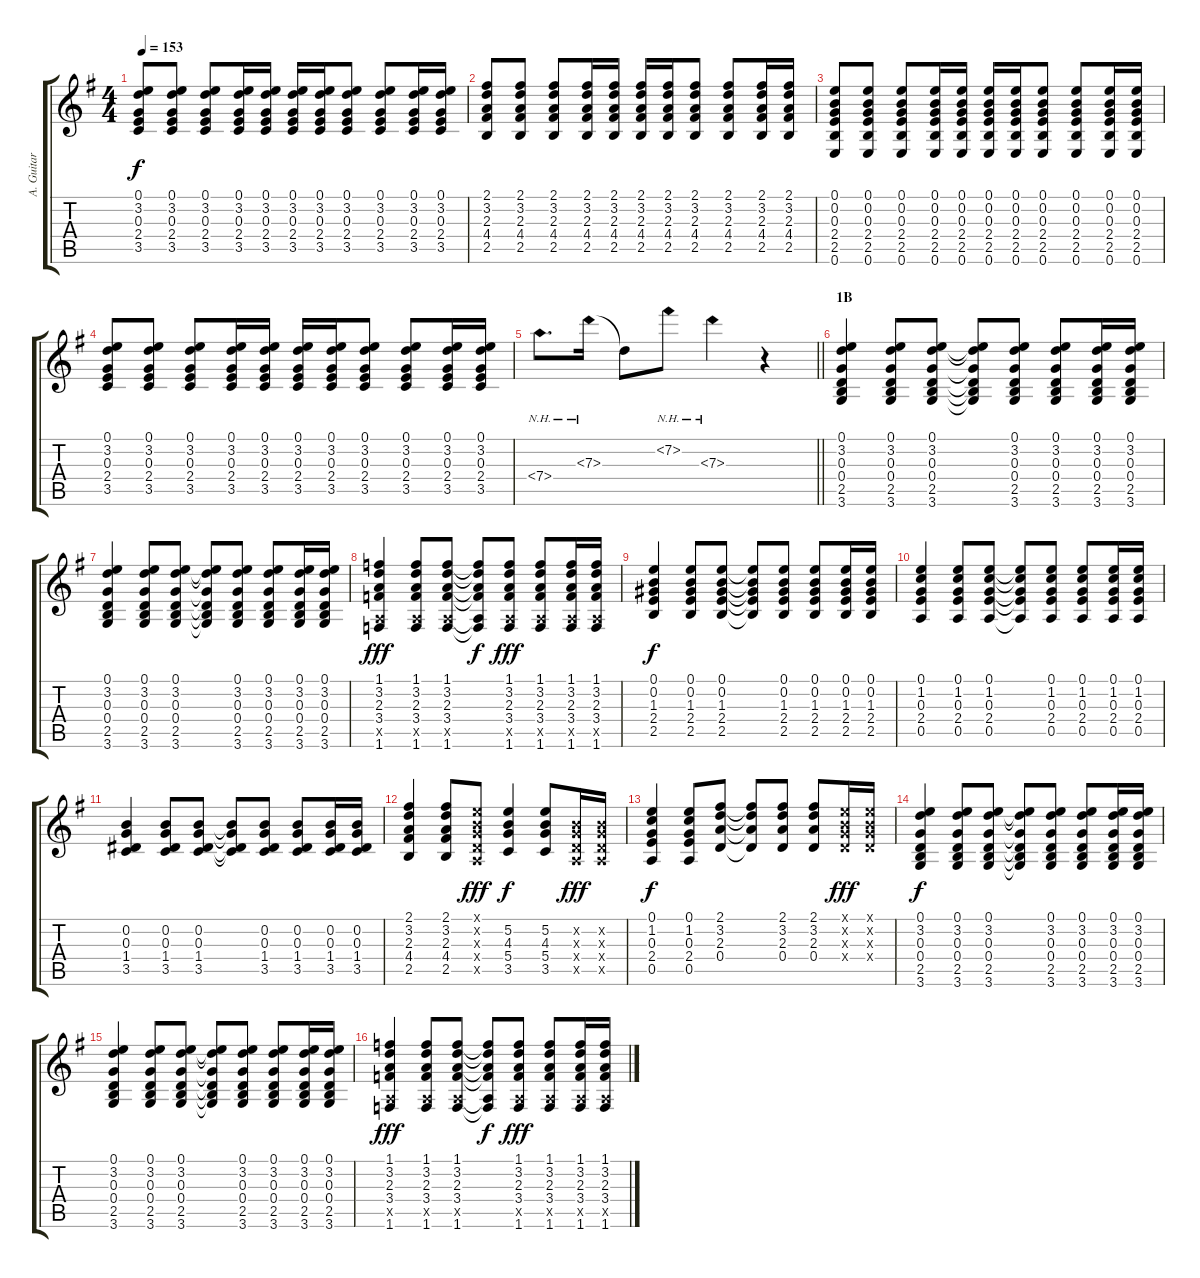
\track ("A. Guitar" "A. Guitar") {instrument acousticguitarsteel}
\staff {score tabs}
\tuning (E4 B3 G3 D3 A2 E2) {hide}
\ts (4 4)
\tempo 153
\clef g2
\ks g
(0.1 3.2 0.3 2.4 3.5).8{dy f} (0.1 3.2 0.3 2.4 3.5).8 (0.1 3.2 0.3 2.4 3.5).8 (0.1 3.2 0.3 2.4 3.5).16 (0.1 3.2 0.3 2.4 3.5).16 (0.1 3.2 0.3 2.4 3.5).16 (0.1 3.2 0.3 2.4 3.5).16 (0.1 3.2 0.3 2.4 3.5).8 (0.1 3.2 0.3 2.4 3.5).8 (0.1 3.2 0.3 2.4 3.5).16 (0.1 3.2 0.3 2.4 3.5).16 |
(2.1 3.2 2.3 4.4 2.5).8 (2.1 3.2 2.3 4.4 2.5).8 (2.1 3.2 2.3 4.4 2.5).8 (2.1 3.2 2.3 4.4 2.5).16 (2.1 3.2 2.3 4.4 2.5).16 (2.1 3.2 2.3 4.4 2.5).16 (2.1 3.2 2.3 4.4 2.5).16 (2.1 3.2 2.3 4.4 2.5).8 (2.1 3.2 2.3 4.4 2.5).8 (2.1 3.2 2.3 4.4 2.5).16 (2.1 3.2 2.3 4.4 2.5).16 |
(0.1 0.2 0.3 2.4 2.5 0.6).8 (0.1 0.2 0.3 2.4 2.5 0.6).8 (0.1 0.2 0.3 2.4 2.5 0.6).8 (0.1 0.2 0.3 2.4 2.5 0.6).16 (0.1 0.2 0.3 2.4 2.5 0.6).16 (0.1 0.2 0.3 2.4 2.5 0.6).16 (0.1 0.2 0.3 2.4 2.5 0.6).16 (0.1 0.2 0.3 2.4 2.5 0.6).8 (0.1 0.2 0.3 2.4 2.5 0.6).8 (0.1 0.2 0.3 2.4 2.5 0.6).16 (0.1 0.2 0.3 2.4 2.5 0.6).16 |
(0.1 3.2 0.3 2.4 3.5).8 (0.1 3.2 0.3 2.4 3.5).8 (0.1 3.2 0.3 2.4 3.5).8 (0.1 3.2 0.3 2.4 3.5).16 (0.1 3.2 0.3 2.4 3.5).16 (0.1 3.2 0.3 2.4 3.5).16 (0.1 3.2 0.3 2.4 3.5).16 (0.1 3.2 0.3 2.4 3.5).8 (0.1 3.2 0.3 2.4 3.5).8 (0.1 3.2 0.3 2.4 3.5).16 (0.1 3.2 0.3 2.4 3.5).16 |
\barLineRight lightlight
7.4{nh}.8{d} 7.3{nh}.16 7.3{t}.8 7.2{nh}.8 7.3{nh}.4 r.4 |
\section ("" "1B")
(0.1 3.2 0.3 0.4 2.5 3.6).4 (0.1 3.2 0.3 0.4 2.5 3.6).8 (0.1 3.2 0.3 0.4 2.5 3.6).8 (0.1{t} 3.2{t} 0.3{t} 0.4{t} 2.5{t} 3.6{t}).8 (0.1 3.2 0.3 0.4 2.5 3.6).8 (0.1 3.2 0.3 0.4 2.5 3.6).8 (0.1 3.2 0.3 0.4 2.5 3.6).16 (0.1 3.2 0.3 0.4 2.5 3.6).16 |
(0.1 3.2 0.3 0.4 2.5 3.6).4 (0.1 3.2 0.3 0.4 2.5 3.6).8 (0.1 3.2 0.3 0.4 2.5 3.6).8 (0.1{t} 3.2{t} 0.3{t} 0.4{t} 2.5{t} 3.6{t}).8 (0.1 3.2 0.3 0.4 2.5 3.6).8 (0.1 3.2 0.3 0.4 2.5 3.6).8 (0.1 3.2 0.3 0.4 2.5 3.6).16 (0.1 3.2 0.3 0.4 2.5 3.6).16 |
(1.1 3.2 2.3 3.4 0.5{x} 1.6).4{dy fff} (1.1 3.2 2.3 3.4 0.5{x} 1.6).8 (1.1 3.2 2.3 3.4 0.5{x} 1.6).8 (1.1{t} 3.2{t} 2.3{t} 3.4{t} 0.5{t} 1.6{t}).8{dy f} (1.1 3.2 2.3 3.4 0.5{x} 1.6).8{dy fff} (1.1 3.2 2.3 3.4 0.5{x} 1.6).8 (1.1 3.2 2.3 3.4 0.5{x} 1.6).16 (1.1 3.2 2.3 3.4 0.5{x} 1.6).16 |
(0.1 0.2 1.3 2.4 2.5).4{dy f} (0.1 0.2 1.3 2.4 2.5).8 (0.1 0.2 1.3 2.4 2.5).8 (0.1{t} 0.2{t} 1.3{t} 2.4{t} 2.5{t}).8 (0.1 0.2 1.3 2.4 2.5).8 (0.1 0.2 1.3 2.4 2.5).8 (0.1 0.2 1.3 2.4 2.5).16 (0.1 0.2 1.3 2.4 2.5).16 |
(0.1 1.2 0.3 2.4 0.5).4 (0.1 1.2 0.3 2.4 0.5).8 (0.1 1.2 0.3 2.4 0.5).8 (0.1{t} 1.2{t} 0.3{t} 2.4{t} 0.5{t}).8 (0.1 1.2 0.3 2.4 0.5).8 (0.1 1.2 0.3 2.4 0.5).8 (0.1 1.2 0.3 2.4 0.5).16 (0.1 1.2 0.3 2.4 0.5).16 |
(0.2 0.3 1.4 3.5).4 (0.2 0.3 1.4 3.5).8 (0.2 0.3 1.4 3.5).8 (0.2{t} 0.3{t} 1.4{t} 3.5{t}).8 (0.2 0.3 1.4 3.5).8 (0.2 0.3 1.4 3.5).8 (0.2 0.3 1.4 3.5).16 (0.2 0.3 1.4 3.5).16 |
(2.1 3.2 2.3 4.4 2.5).4 (2.1 3.2 2.3 4.4 2.5).8 (0.1{x} 0.2{x} 0.3{x} 0.4{x} 0.5{x}).8{dy fff} (5.2 4.3 5.4 3.5).4{dy f} (5.2 4.3 5.4 3.5).8 (0.2{x} 0.3{x} 0.4{x} 0.5{x}).16{dy fff} (0.2{x} 0.3{x} 0.4{x} 0.5{x}).16 |
(0.1 1.2 0.3 2.4 0.5).4{dy f} (0.1 1.2 0.3 2.4 0.5).8 (2.1 3.2 2.3 0.4).8 (2.1{t} 3.2{t} 2.3{t} 0.4{t}).8 (2.1 3.2 2.3 0.4).8 (2.1 3.2 2.3 0.4).8 (0.1{x} 0.2{x} 0.3{x} 0.4{x}).16{dy fff} (0.1{x} 0.2{x} 0.3{x} 0.4{x}).16 |
(0.1 3.2 0.3 0.4 2.5 3.6).4{dy f} (0.1 3.2 0.3 0.4 2.5 3.6).8 (0.1 3.2 0.3 0.4 2.5 3.6).8 (0.1{t} 3.2{t} 0.3{t} 0.4{t} 2.5{t} 3.6{t}).8 (0.1 3.2 0.3 0.4 2.5 3.6).8 (0.1 3.2 0.3 0.4 2.5 3.6).8 (0.1 3.2 0.3 0.4 2.5 3.6).16 (0.1 3.2 0.3 0.4 2.5 3.6).16 |
(0.1 3.2 0.3 0.4 2.5 3.6).4 (0.1 3.2 0.3 0.4 2.5 3.6).8 (0.1 3.2 0.3 0.4 2.5 3.6).8 (0.1{t} 3.2{t} 0.3{t} 0.4{t} 2.5{t} 3.6{t}).8 (0.1 3.2 0.3 0.4 2.5 3.6).8 (0.1 3.2 0.3 0.4 2.5 3.6).8 (0.1 3.2 0.3 0.4 2.5 3.6).16 (0.1 3.2 0.3 0.4 2.5 3.6).16 |
(1.1 3.2 2.3 3.4 0.5{x} 1.6).4{dy fff} (1.1 3.2 2.3 3.4 0.5{x} 1.6).8 (1.1 3.2 2.3 3.4 0.5{x} 1.6).8 (1.1{t} 3.2{t} 2.3{t} 3.4{t} 0.5{t} 1.6{t}).8{dy f} (1.1 3.2 2.3 3.4 0.5{x} 1.6).8{dy fff} (1.1 3.2 2.3 3.4 0.5{x} 1.6).8 (1.1 3.2 2.3 3.4 0.5{x} 1.6).16 (1.1 3.2 2.3 3.4 0.5{x} 1.6).16
